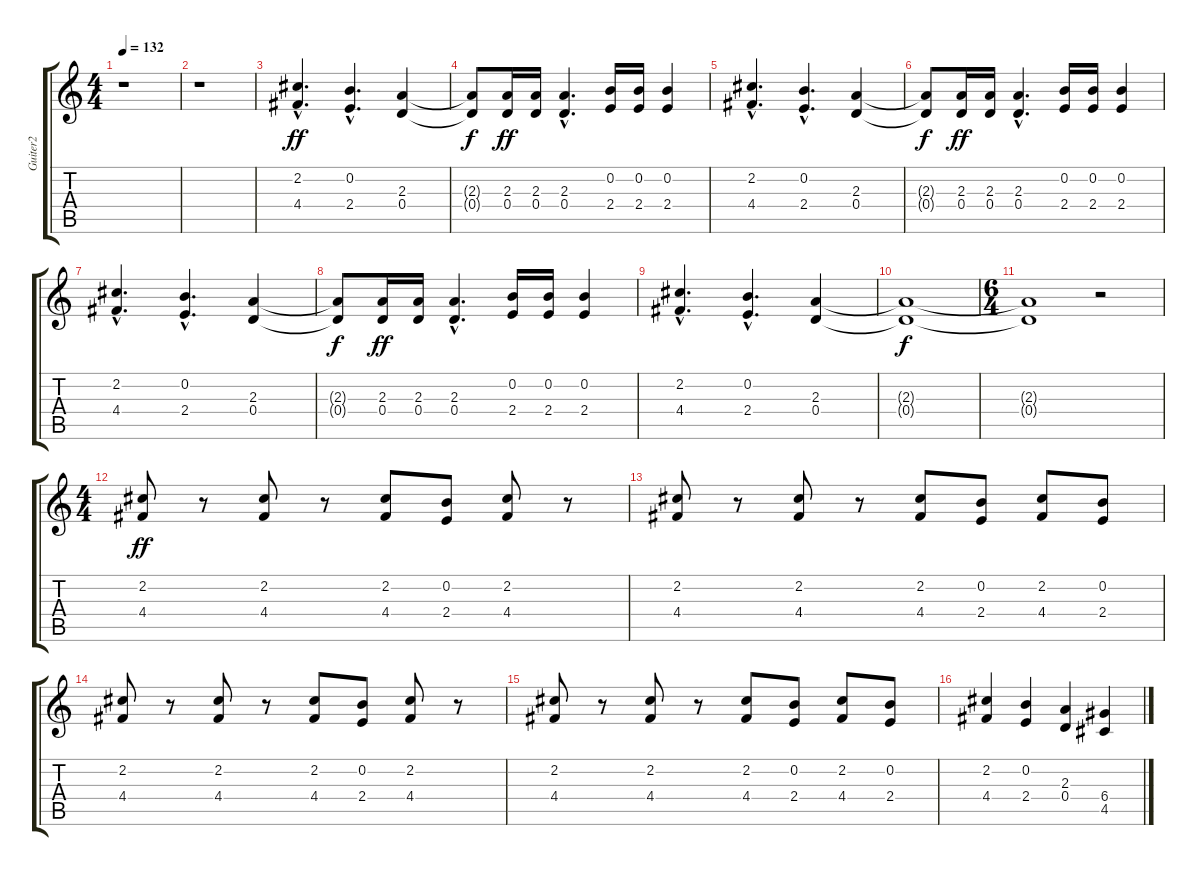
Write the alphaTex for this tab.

\track ("Guiter2" "Guiter2") {instrument overdrivenguitar}
\staff {score tabs}
\tuning (E4 B3 G3 D3 A2 E2) {hide}
\ts (4 4)
\tempo 132
\clef g2
\ks c
r.1{dy ff instrument overdrivenguitar} |
r.1 |
(2.2{hac} 4.4{hac}).4{d} (0.2{hac} 2.4{hac}).4{d} (2.3 0.4).4 |
(2.3{t} 0.4{t}).8{dy f} (2.3 0.4).16{dy ff} (2.3 0.4).16 (2.3{hac} 0.4{hac}).4{d} (0.2 2.4).16 (0.2 2.4).16 (0.2 2.4).4 |
(2.2{hac} 4.4{hac}).4{d} (0.2{hac} 2.4{hac}).4{d} (2.3 0.4).4 |
(2.3{t} 0.4{t}).8{dy f} (2.3 0.4).16{dy ff} (2.3 0.4).16 (2.3{hac} 0.4{hac}).4{d} (0.2 2.4).16 (0.2 2.4).16 (0.2 2.4).4 |
(2.2{hac} 4.4{hac}).4{d} (0.2{hac} 2.4{hac}).4{d} (2.3 0.4).4 |
(2.3{t} 0.4{t}).8{dy f} (2.3 0.4).16{dy ff} (2.3 0.4).16 (2.3{hac} 0.4{hac}).4{d} (0.2 2.4).16 (0.2 2.4).16 (0.2 2.4).4 |
(2.2{hac} 4.4{hac}).4{d} (0.2{hac} 2.4{hac}).4{d} (2.3 0.4).4 |
(2.3{t} 0.4{t}).1{dy f} |
\ts (6 4)
(2.3{t} 0.4{t}).1 r.2 |
\ts (4 4)
(2.2 4.4).8{dy ff} r.8 (2.2 4.4).8 r.8 (2.2 4.4).8 (0.2 2.4).8 (2.2 4.4).8 r.8 |
(2.2 4.4).8 r.8 (2.2 4.4).8 r.8 (2.2 4.4).8 (0.2 2.4).8 (2.2 4.4).8 (0.2 2.4).8 |
(2.2 4.4).8 r.8 (2.2 4.4).8 r.8 (2.2 4.4).8 (0.2 2.4).8 (2.2 4.4).8 r.8 |
(2.2 4.4).8 r.8 (2.2 4.4).8 r.8 (2.2 4.4).8 (0.2 2.4).8 (2.2 4.4).8 (0.2 2.4).8 |
(2.2 4.4).4 (0.2 2.4).4 (2.3 0.4).4 (6.4 4.5).4
